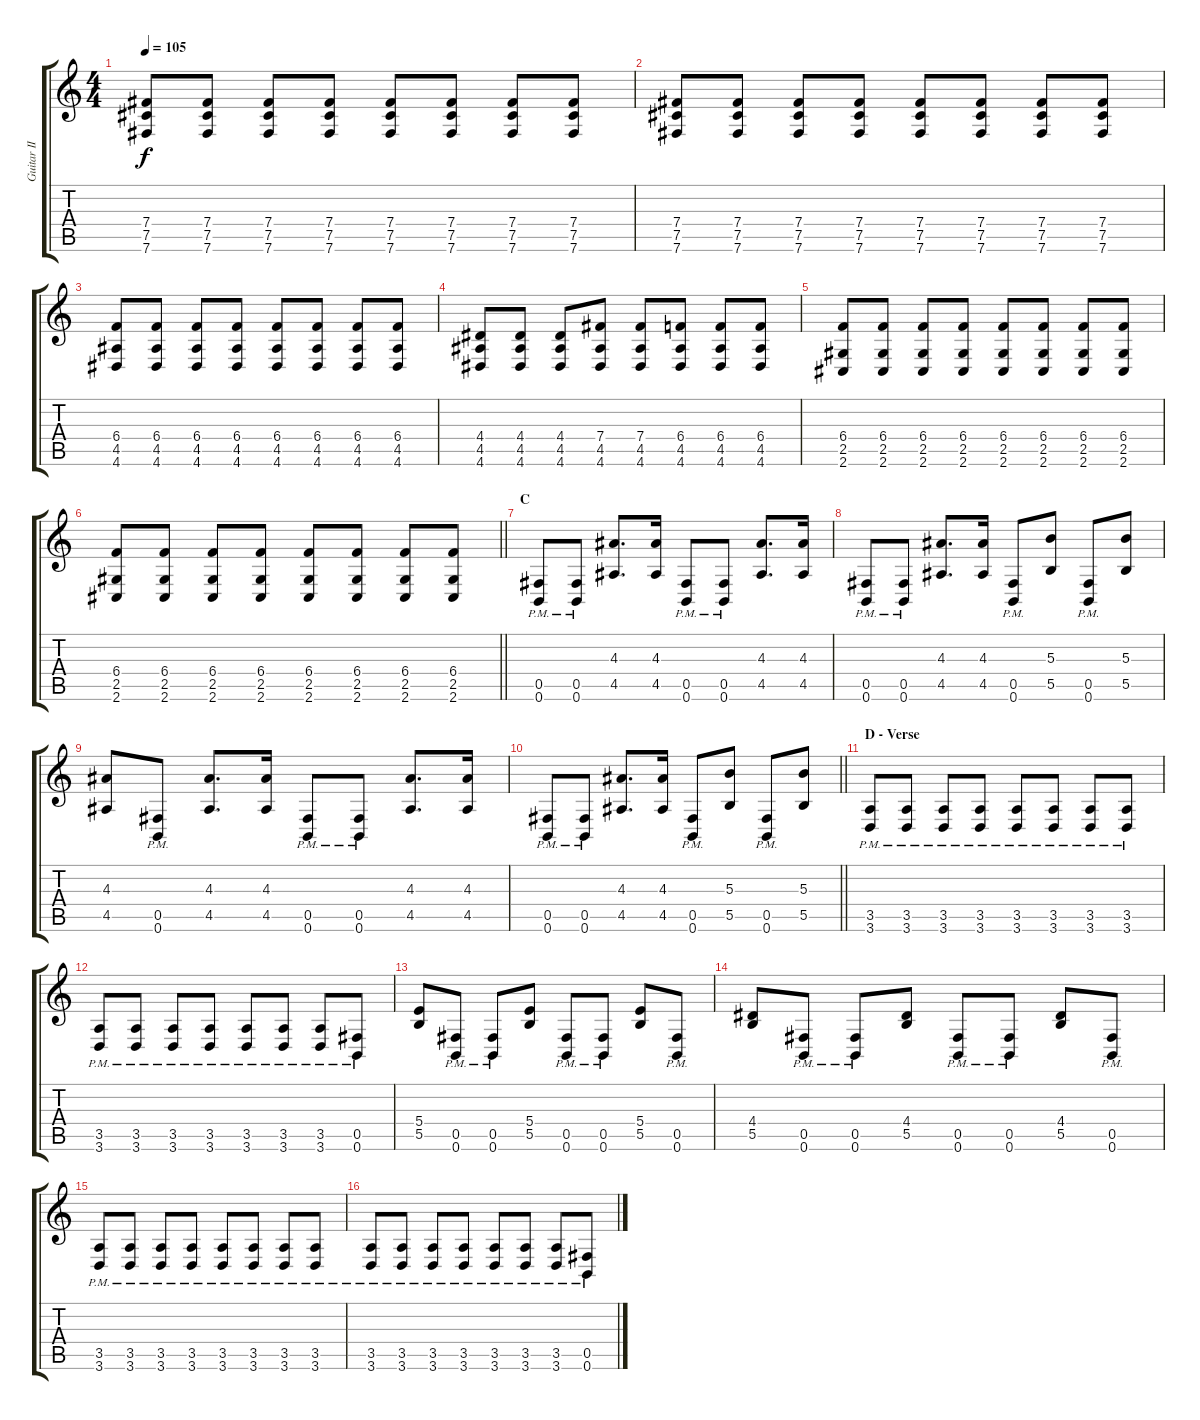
\track ("Guitar II" "Guitar II") {instrument distortionguitar}
\staff {score tabs}
\tuning (Eb4 B3 Gb3 B2 Gb2 B1) {hide}
\ts (4 4)
\tempo 105
\clef g2
\ks c
(7.4 7.5 7.6).8{dy f} (7.4 7.5 7.6).8 (7.4 7.5 7.6).8 (7.4 7.5 7.6).8 (7.4 7.5 7.6).8 (7.4 7.5 7.6).8 (7.4 7.5 7.6).8 (7.4 7.5 7.6).8 |
(7.4 7.5 7.6).8 (7.4 7.5 7.6).8 (7.4 7.5 7.6).8 (7.4 7.5 7.6).8 (7.4 7.5 7.6).8 (7.4 7.5 7.6).8 (7.4 7.5 7.6).8 (7.4 7.5 7.6).8 |
(6.4 4.5 4.6).8 (6.4 4.5 4.6).8 (6.4 4.5 4.6).8 (6.4 4.5 4.6).8 (6.4 4.5 4.6).8 (6.4 4.5 4.6).8 (6.4 4.5 4.6).8 (6.4 4.5 4.6).8 |
(4.4 4.5 4.6).8 (4.4 4.5 4.6).8 (4.4 4.5 4.6).8 (7.4 4.5 4.6).8 (7.4 4.5 4.6).8 (6.4 4.5 4.6).8 (6.4 4.5 4.6).8 (6.4 4.5 4.6).8 |
(6.4 2.5 2.6).8 (6.4 2.5 2.6).8 (6.4 2.5 2.6).8 (6.4 2.5 2.6).8 (6.4 2.5 2.6).8 (6.4 2.5 2.6).8 (6.4 2.5 2.6).8 (6.4 2.5 2.6).8 |
\barLineRight lightlight
(6.4 2.5 2.6).8 (6.4 2.5 2.6).8 (6.4 2.5 2.6).8 (6.4 2.5 2.6).8 (6.4 2.5 2.6).8 (6.4 2.5 2.6).8 (6.4 2.5 2.6).8 (6.4 2.5 2.6).8 |
\section ("" "C")
(0.5{pm} 0.6{pm}).8 (0.5{pm} 0.6{pm}).8 (4.3 4.5).8{d} (4.3 4.5).16 (0.5{pm} 0.6{pm}).8 (0.5{pm} 0.6{pm}).8 (4.3 4.5).8{d} (4.3 4.5).16 |
(0.5{pm} 0.6{pm}).8 (0.5{pm} 0.6{pm}).8 (4.3 4.5).8{d} (4.3 4.5).16 (0.5{pm} 0.6{pm}).8 (5.3 5.5).8 (0.5{pm} 0.6{pm}).8 (5.3 5.5).8 |
(4.3 4.5).8 (0.5{pm} 0.6{pm}).8 (4.3 4.5).8{d} (4.3 4.5).16 (0.5{pm} 0.6{pm}).8 (0.5{pm} 0.6{pm}).8 (4.3 4.5).8{d} (4.3 4.5).16 |
\barLineRight lightlight
(0.5{pm} 0.6{pm}).8 (0.5{pm} 0.6{pm}).8 (4.3 4.5).8{d} (4.3 4.5).16 (0.5{pm} 0.6{pm}).8 (5.3 5.5).8 (0.5{pm} 0.6{pm}).8 (5.3 5.5).8 |
\section ("" "D - Verse")
(3.5{pm} 3.6{pm}).8 (3.5{pm} 3.6{pm}).8 (3.5{pm} 3.6{pm}).8 (3.5{pm} 3.6{pm}).8 (3.5{pm} 3.6{pm}).8 (3.5{pm} 3.6{pm}).8 (3.5{pm} 3.6{pm}).8 (3.5{pm} 3.6{pm}).8 |
(3.5{pm} 3.6{pm}).8 (3.5{pm} 3.6{pm}).8 (3.5{pm} 3.6{pm}).8 (3.5{pm} 3.6{pm}).8 (3.5{pm} 3.6{pm}).8 (3.5{pm} 3.6{pm}).8 (3.5{pm} 3.6{pm}).8 (0.5{pm} 0.6{pm}).8 |
(5.4 5.5).8 (0.5{pm} 0.6{pm}).8 (0.5{pm} 0.6{pm}).8 (5.4 5.5).8 (0.5{pm} 0.6{pm}).8 (0.5{pm} 0.6{pm}).8 (5.4 5.5).8 (0.5{pm} 0.6{pm}).8 |
(4.4 5.5).8 (0.5{pm} 0.6{pm}).8 (0.5{pm} 0.6{pm}).8 (4.4 5.5).8 (0.5{pm} 0.6{pm}).8 (0.5{pm} 0.6{pm}).8 (4.4 5.5).8 (0.5{pm} 0.6{pm}).8 |
(3.5{pm} 3.6{pm}).8 (3.5{pm} 3.6{pm}).8 (3.5{pm} 3.6{pm}).8 (3.5{pm} 3.6{pm}).8 (3.5{pm} 3.6{pm}).8 (3.5{pm} 3.6{pm}).8 (3.5{pm} 3.6{pm}).8 (3.5{pm} 3.6{pm}).8 |
(3.5{pm} 3.6{pm}).8 (3.5{pm} 3.6{pm}).8 (3.5{pm} 3.6{pm}).8 (3.5{pm} 3.6{pm}).8 (3.5{pm} 3.6{pm}).8 (3.5{pm} 3.6{pm}).8 (3.5{pm} 3.6{pm}).8 (0.5{pm} 0.6{pm}).8
